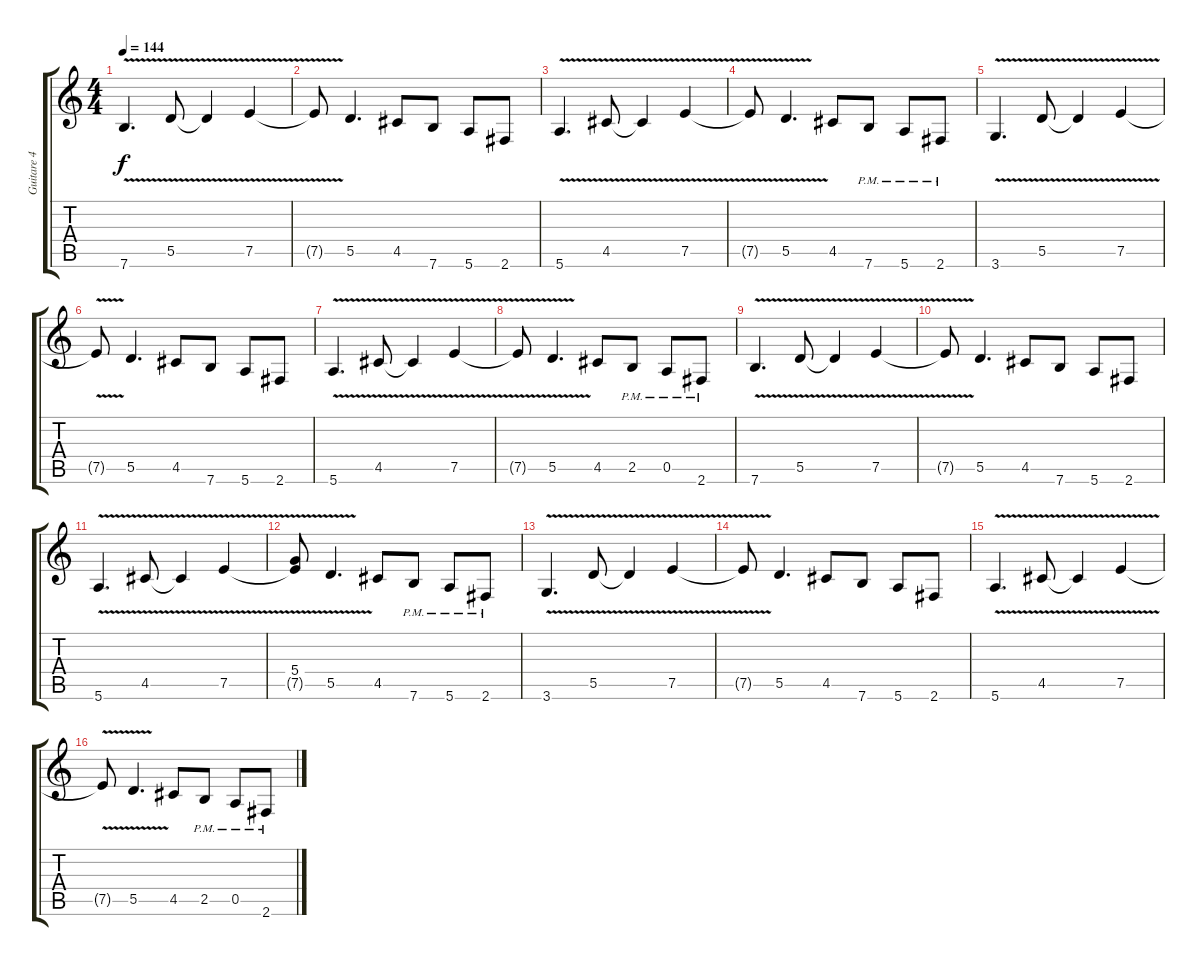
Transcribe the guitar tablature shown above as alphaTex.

\track ("Guitare 4" "Guitare 4") {instrument distortionguitar}
\staff {score tabs}
\tuning (E4 B3 G3 D3 A2 E2) {hide}
\ts (4 4)
\tempo 144
\clef g2
\ks c
7.6{v}.4{d dy f} 5.5{v}.8 5.5{t}.4 7.5{v}.4 |
7.5{t}.8 5.5.4{d} 4.5.8 7.6.8 5.6.8 2.6.8 |
5.6{v}.4{d} 4.5{v}.8 4.5{t}.4 7.5{v}.4 |
7.5{t}.8 5.5{v}.4{d} 4.5.8 7.6{pm}.8 5.6{pm}.8 2.6{pm}.8 |
3.6{v}.4{d} 5.5{v}.8 5.5{t}.4 7.5{v}.4 |
7.5{t}.8 5.5.4{d} 4.5.8 7.6.8 5.6.8 2.6.8 |
5.6{v}.4{d} 4.5{v}.8 4.5{t}.4 7.5{v}.4 |
7.5{t}.8 5.5{v}.4{d} 4.5.8 2.5{pm}.8 0.5{pm}.8 2.6{pm}.8 |
7.6{v}.4{d} 5.5{v}.8 5.5{t}.4 7.5{v}.4 |
7.5{t}.8 5.5.4{d} 4.5.8 7.6.8 5.6.8 2.6.8 |
5.6{v}.4{d} 4.5{v}.8 4.5{t}.4 7.5{v}.4 |
(5.4 7.5{t}).8 5.5{v}.4{d} 4.5.8 7.6{pm}.8 5.6{pm}.8 2.6{pm}.8 |
3.6{v}.4{d} 5.5{v}.8 5.5{t}.4 7.5{v}.4 |
7.5{t}.8 5.5.4{d} 4.5.8 7.6.8 5.6.8 2.6.8 |
5.6{v}.4{d} 4.5{v}.8 4.5{t}.4 7.5{v}.4 |
7.5{t}.8 5.5{v}.4{d} 4.5.8 2.5{pm}.8 0.5{pm}.8 2.6{pm}.8
